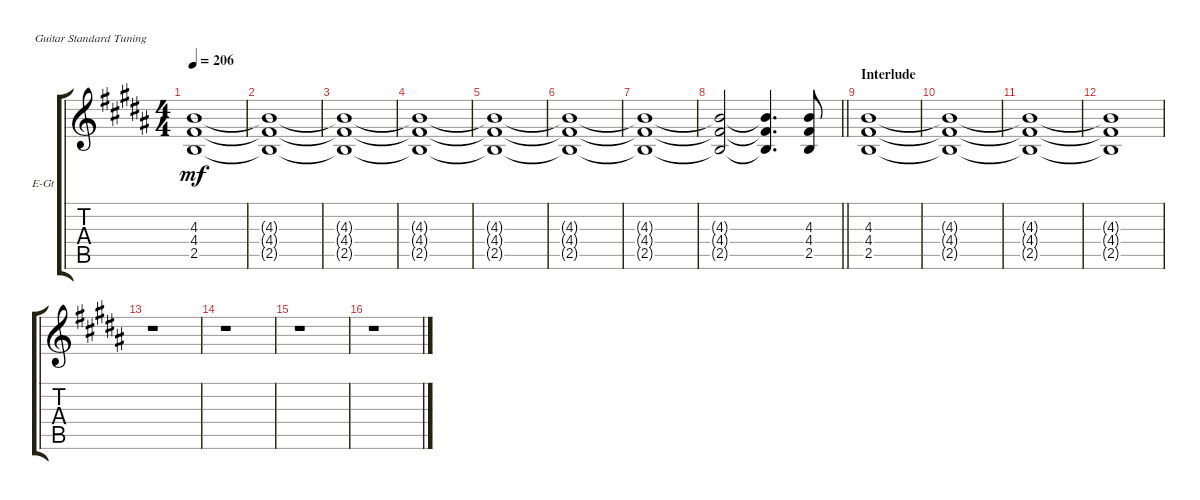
\defaultSystemsLayout 4
\bracketExtendMode groupsimilarinstruments
\firstSystemTrackNameOrientation horizontal
\otherSystemsTrackNameOrientation horizontal
\track ("Guitar 6" "E-Gt") {instrument distortionguitar}
\staff {score tabs}
\tuning (E4 B3 G3 D3 A2 E2)
\ts (4 4)
\tempo 206
\clef g2
\ks b
(4.3 4.4 2.5).1{dy mf} |
(2.5{t} 4.4{t} 4.3{t}).1 |
(2.5{t} 4.4{t} 4.3{t}).1 |
(2.5{t} 4.4{t} 4.3{t}).1 |
(2.5{t} 4.4{t} 4.3{t}).1 |
(2.5{t} 4.4{t} 4.3{t}).1 |
(2.5{t} 4.4{t} 4.3{t}).1 |
\barLineRight lightlight
(2.5{t} 4.4{t} 4.3{t}).2 (2.5{t} 4.4{t} 4.3{t}).4{d} (4.3 4.4 2.5).8 |
\section ("" "Interlude")
(2.5 4.4 4.3).1 |
(4.3{t} 4.4{t} 2.5{t}).1 |
(4.3{t} 4.4{t} 2.5{t}).1 |
(4.3{t} 4.4{t} 2.5{t}).1 |
r.1 |
r.1 |
r.1 |
r.1
